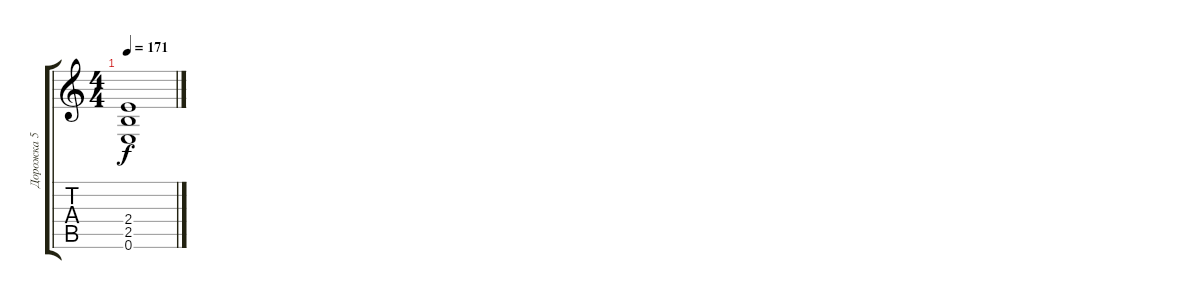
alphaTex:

\track ("Дорожка 5" "Дорожка 5") {instrument overdrivenguitar}
\staff {score tabs}
\tuning (E4 B3 G3 D3 A2 E2) {hide}
\ts (4 4)
\tempo 171
\clef g2
\ks c
(2.4 2.5 0.6).1{dy f}
